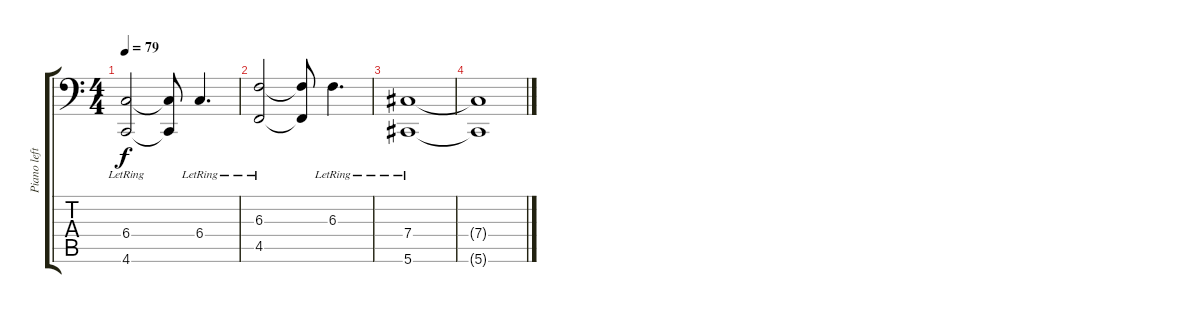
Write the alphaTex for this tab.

\track ("Piano left" "Piano left") {instrument acousticgrandpiano}
\staff {score tabs}
\tuning (Ab3 Eb3 B2 Gb2 Db2 Ab1) {hide}
\ts (4 4)
\tempo 79
\clef f4
\ks c
(6.4{lr} 4.6{lr}).2{dy f} (6.4{t} 4.6{t}).8 6.4{lr}.4{d} |
(6.3{lr} 4.5{lr}).2 (6.3{t} 4.5{t}).8 6.3{lr}.4{d} |
(7.4{lr} 5.6{lr}).1 |
(7.4{t} 5.6{t}).1
